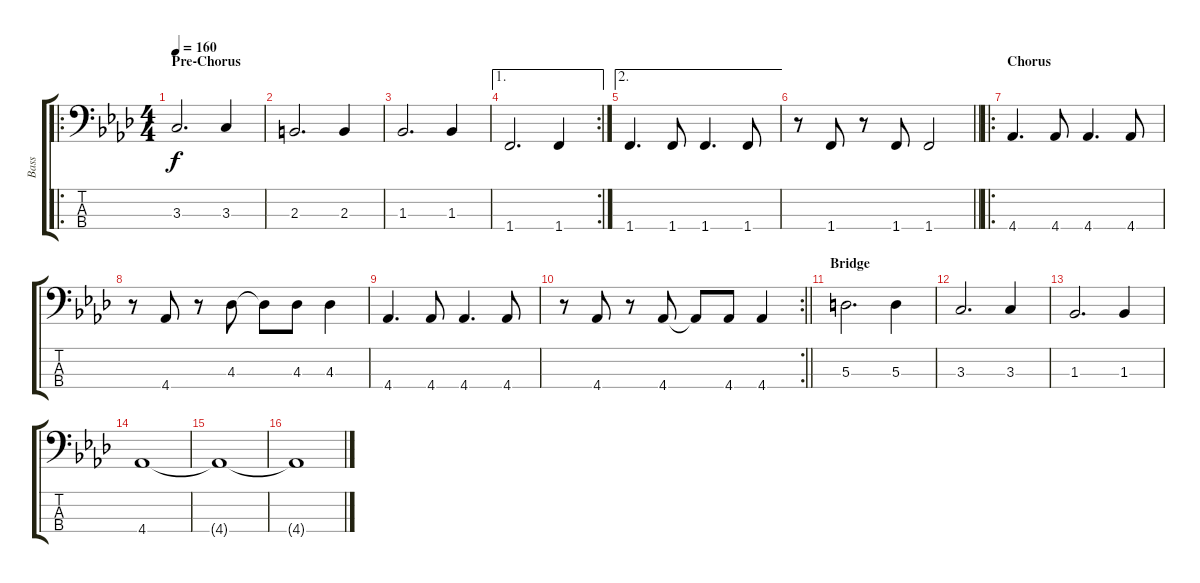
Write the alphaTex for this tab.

\track ("Bass" "Bass") {instrument electricbasspick}
\staff {score tabs}
\tuning (G2 D2 A1 E1) {hide}
\ro
\ts (4 4)
\section ("" "Pre-Chorus")
\tempo 160
\clef f4
\ks ab
3.3.2{d dy f} 3.3.4 |
2.3.2{d} 2.3.4 |
1.3.2{d} 1.3.4 |
\ae 1
\rc 2
1.4.2{d} 1.4.4 |
\ae 2
1.4.4{d} 1.4.8 1.4.4{d} 1.4.8 |
\barLineRight lightlight
r.8 1.4.8 r.8 1.4.8 1.4.2 |
\ro
\section ("" "Chorus")
4.4.4{d} 4.4.8 4.4.4{d} 4.4.8 |
r.8 4.4.8 r.8 4.3.8 4.3{t}.8 4.3.8 4.3.4 |
4.4.4{d} 4.4.8 4.4.4{d} 4.4.8 |
\rc 2
\barLineRight lightlight
r.8 4.4.8 r.8 4.4.8 4.4{t}.8 4.4.8 4.4.4 |
\section ("" "Bridge")
5.3.2{d} 5.3.4 |
3.3.2{d} 3.3.4 |
1.3.2{d} 1.3.4 |
4.4.1 |
4.4{t}.1 |
4.4{t}.1
